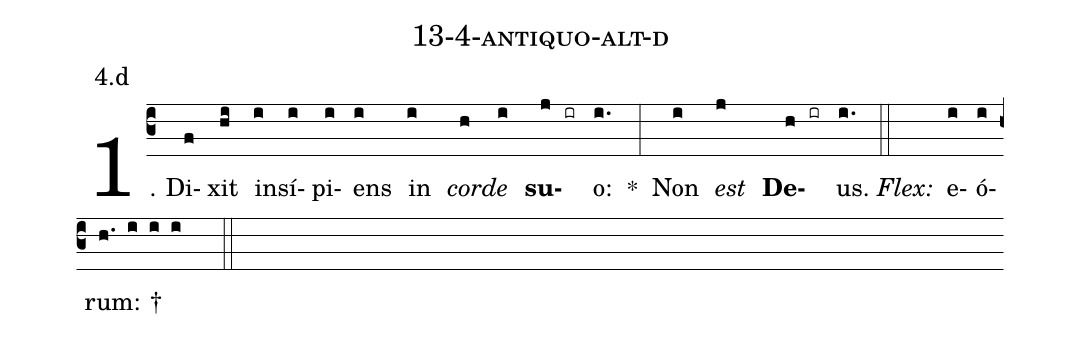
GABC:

name: 13-4-antiquo-alt-d;
annotation: 4.d;
%%
(c3)1. Di(f)xit(hi) in(i)sí(i)pi(i)ens(i) in(i) <i>cor</i>(h)<i>de</i>(i) <b>su</b>(j ir)o:(i.) *(:) Non(i) <i>est</i>(j) <b>De</b>(h ir)us.(i.) (::)
<i>Flex:</i>()  e(i)ó(i)rum: †(h. i i i  ::)
